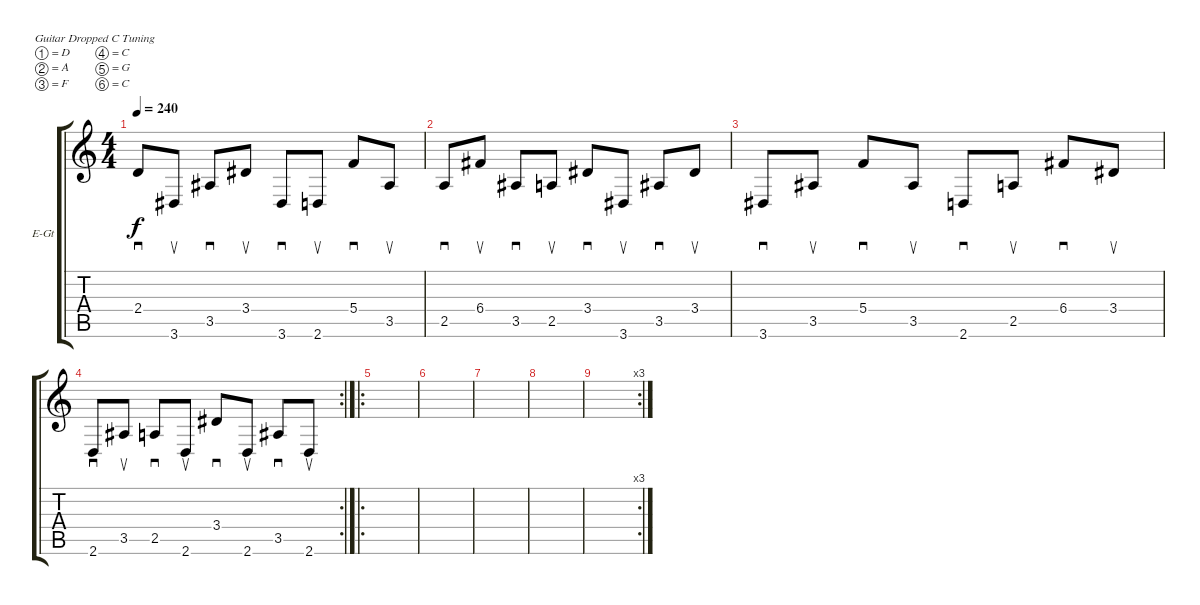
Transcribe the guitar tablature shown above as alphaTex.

\bracketExtendMode groupsimilarinstruments
\firstSystemTrackNameOrientation horizontal
\otherSystemsTrackNameOrientation horizontal
\track ("Electric Guitar 1" "E-Gt") {instrument distortionguitar}
\staff {score tabs}
\tuning (D4 A3 F3 C3 G2 C2)
\ts (4 4)
\tempo 240
\clef g2
\ks c
2.4.8{sd dy f} 3.6.8{su} 3.5.8{sd} 3.4.8{su} 3.6.8{sd} 2.6.8{su} 5.4.8{sd} 3.5.8{su} |
2.5.8{sd} 6.4.8{su} 3.5.8{sd} 2.5.8{su} 3.4.8{sd} 3.6.8{su} 3.5.8{sd} 3.4.8{su} |
3.6.8{sd} 3.5.8{su} 5.4.8{sd} 3.5.8{su} 2.6.8{sd} 2.5.8{su} 6.4.8{sd} 3.4.8{su} |
\rc 2
2.6.8{sd} 3.5.8{su} 2.5.8{sd} 2.6.8{su} 3.4.8{sd} 2.6.8{su} 3.5.8{sd} 2.6.8{su} |
\ro
|
|
|
|
\rc 3
